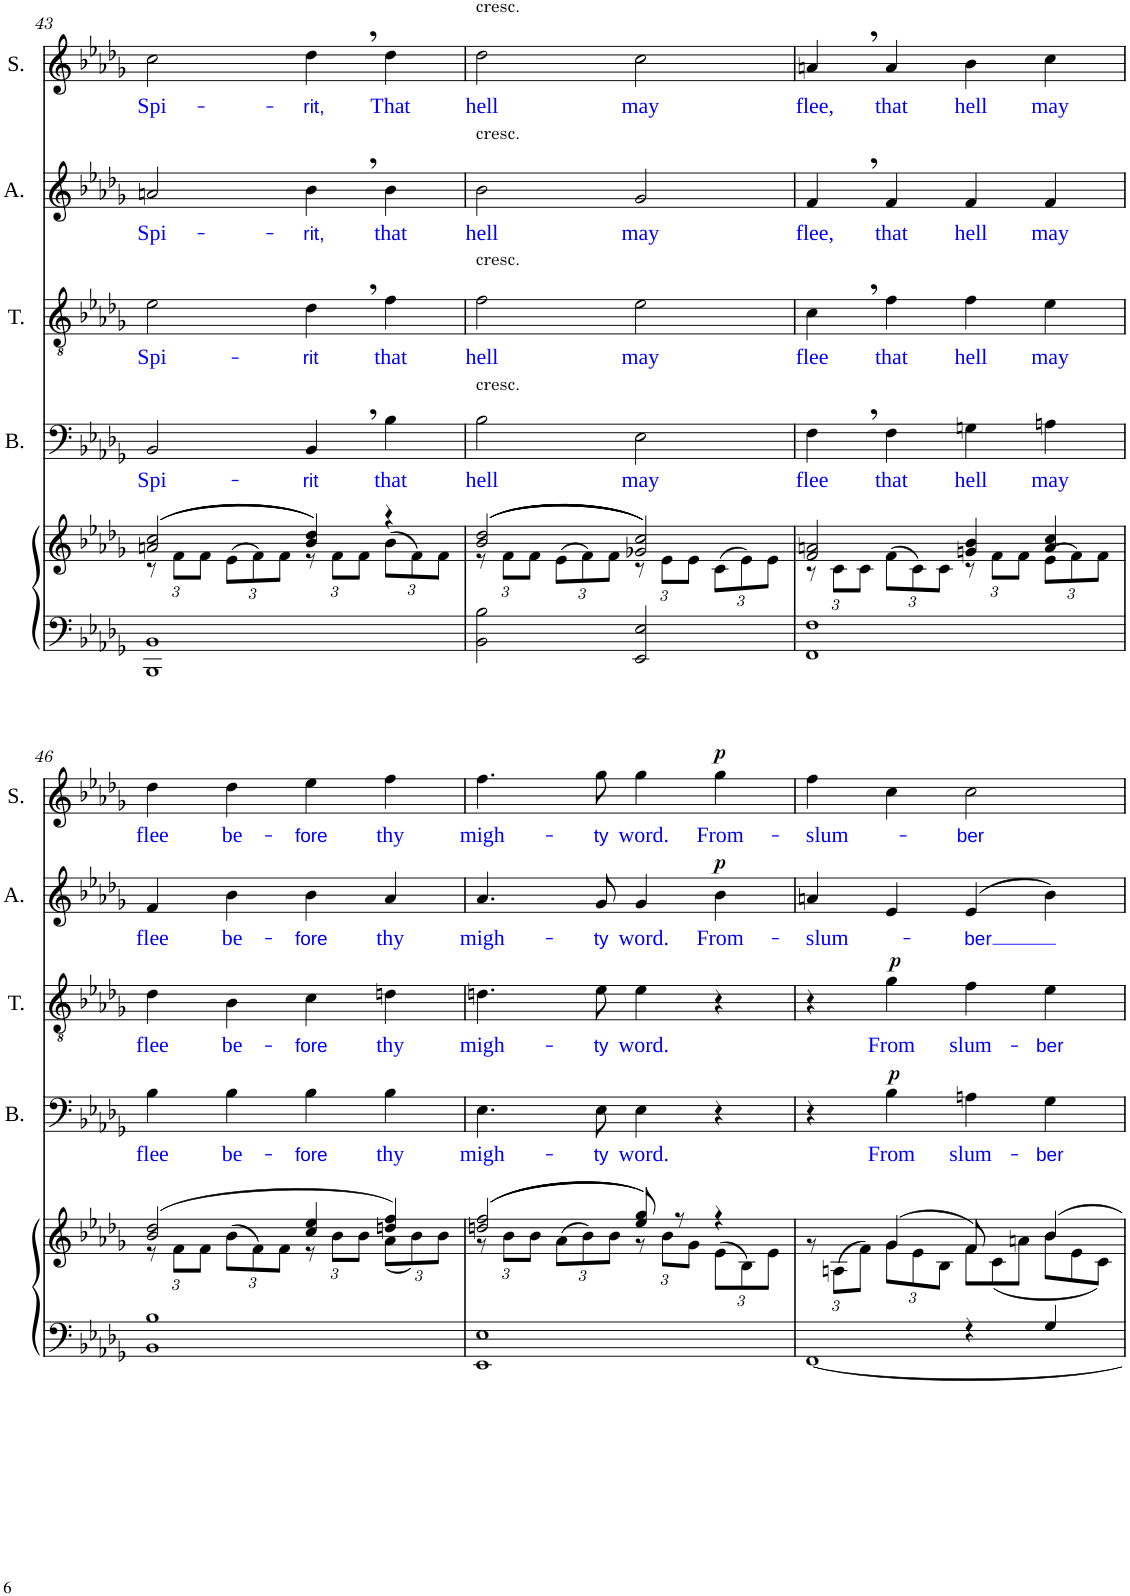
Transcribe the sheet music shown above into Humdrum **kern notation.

**kern	**kern	**kern	**text	**dynam	**kern	**text	**dynam	**kern	**text	**dynam	**kern	**text	**dynam
*part5	*part5	*part4	*part4	*part4	*part3	*part3	*part3	*part2	*part2	*part2	*part1	*part1	*part1
*staff6	*staff5	*staff4	*staff4	*staff4	*staff3	*staff3	*staff3	*staff2	*staff2	*staff2	*staff1	*staff1	*staff1
*I"Piano	*	*I"Bass	*	*	*I"Tenor	*	*	*I"Alto	*	*	*I"Soprano	*	*
*I'Pno	*	*I'B.	*	*	*I'T.	*	*	*I'A.	*	*	*I'S.	*	*
!!LO:PB:g=z
*clefF4	*clefG2	*clefF4	*	*	*clefGv2	*	*	*clefG2	*	*	*clefG2	*	*
*k[b-e-a-d-g-]	*k[b-e-a-d-g-]	*k[b-e-a-d-g-]	*	*	*k[b-e-a-d-g-]	*	*	*k[b-e-a-d-g-]	*	*	*k[b-e-a-d-g-]	*	*
*M4/4	*M4/4	*M4/4	*	*	*M4/4	*	*	*M4/4	*	*	*M4/4	*	*
=43	=43	=43	=43	=43	=43	=43	=43	=43	=43	=43	=43	=43	=43
*^	*^	*	*	*	*	*	*	*	*	*	*	*	*
*	*	*	*Xbrackettup	*	*	*	*	*	*	*	*	*	*	*	*
!	!	!	!	!	!LO:LY:b:color=#0000FF	!	!	!LO:LY:b:color=#0000FF	!	!	!LO:LY:b:color=#0000FF	!	!	!LO:LY:b:color=#0000FF	!
1BBB- 1BB-	1ryy	((2an/ 2cc/	12r	2BB-/	Spi-	.	2e-\	Spi-	.	2an/	Spi-	.	2cc\	Spi-	.
.	.	.	12f\L	.	.	.	.	.	.	.	.	.	.	.	.
.	.	.	12f\J	.	.	.	.	.	.	.	.	.	.	.	.
.	.	.	(>12e-\L	.	.	.	.	.	.	.	.	.	.	.	.
.	.	.	12f\)	.	.	.	.	.	.	.	.	.	.	.	.
.	.	.	12f\J	.	.	.	.	.	.	.	.	.	.	.	.
!	!	!	!	!	!LO:LY:b:color=#0000FF	!	!	!LO:LY:b:color=#0000FF	!	!	!LO:LY:b:color=#0000FF	!	!	!LO:LY:b:color=#0000FF	!
.	.	4b-/ 4dd-/))	12r	4BB-,/	-rit	.	4d-,\	-rit	.	4b-,\	-rit,	.	4dd-,\	-rit,	.
.	.	.	12f\L	.	.	.	.	.	.	.	.	.	.	.	.
.	.	.	12f\J	.	.	.	.	.	.	.	.	.	.	.	.
!	!	!	!	!	!LO:LY:b:color=#0000FF	!	!	!LO:LY:b:color=#0000FF	!	!	!LO:LY:b:color=#0000FF	!	!	!LO:LY:b:color=#0000FF	!
.	.	4r	(>12b-\L	4B-\	that	.	4f\	that	.	4b-\	that	.	4dd-\	That	.
.	.	.	12f\)	.	.	.	.	.	.	.	.	.	.	.	.
.	.	.	12f\J	.	.	.	.	.	.	.	.	.	.	.	.
=44	=44	=44	=44	=44	=44	=44	=44	=44	=44	=44	=44	=44	=44	=44	=44
!	!	!	!	!	!	!	!	!	!	!	!	!	!LO:TX:a:t=cresc.	!	!
!	!	!	!	!	!	!	!	!	!	!LO:TX:a:t=cresc.	!	!	!	!	!
!	!	!	!	!	!	!	!LO:TX:a:t=cresc.	!	!	!	!	!	!	!	!
!	!	!	!	!LO:TX:a:t=cresc.	!	!	!	!	!	!	!	!	!	!	!
!	!	!	!	!	!LO:LY:b:color=#0000FF	!	!	!LO:LY:b:color=#0000FF	!	!	!LO:LY:b:color=#0000FF	!	!	!LO:LY:b:color=#0000FF	!
2BB-\ 2B-\	1ryy	(((2b-/ 2dd-/	12r	2B-\	hell	.	2f\	hell	.	2b-\	hell	.	2dd-\	hell	.
.	.	.	12f\L	.	.	.	.	.	.	.	.	.	.	.	.
.	.	.	12f\J	.	.	.	.	.	.	.	.	.	.	.	.
.	.	.	(>12e-\L	.	.	.	.	.	.	.	.	.	.	.	.
.	.	.	12f\)	.	.	.	.	.	.	.	.	.	.	.	.
.	.	.	12f\J	.	.	.	.	.	.	.	.	.	.	.	.
!	!	!	!	!	!LO:LY:b:color=#0000FF	!	!	!LO:LY:b:color=#0000FF	!	!	!LO:LY:b:color=#0000FF	!	!	!LO:LY:b:color=#0000FF	!
2EE-/ 2E-/	.	2g-X/ 2cc/)))	12r	2E-\	may	.	2e-\	may	.	2g-/	may	.	2cc\	may	.
.	.	.	12e-\L	.	.	.	.	.	.	.	.	.	.	.	.
.	.	.	12e-\J	.	.	.	.	.	.	.	.	.	.	.	.
.	.	.	(>12c\L	.	.	.	.	.	.	.	.	.	.	.	.
.	.	.	12e-\)	.	.	.	.	.	.	.	.	.	.	.	.
.	.	.	12e-\J	.	.	.	.	.	.	.	.	.	.	.	.
=45	=45	=45	=45	=45	=45	=45	=45	=45	=45	=45	=45	=45	=45	=45	=45
!	!	!	!	!	!LO:LY:b:color=#0000FF	!	!	!LO:LY:b:color=#0000FF	!	!	!LO:LY:b:color=#0000FF	!	!	!LO:LY:b:color=#0000FF	!
1FF 1F	1ryy	2f/ 2an/	12r	4F,\	flee	.	4c,\	flee	.	4f,/	flee,	.	4an,/	flee,	.
.	.	.	12c\L	.	.	.	.	.	.	.	.	.	.	.	.
.	.	.	12c\J	.	.	.	.	.	.	.	.	.	.	.	.
!	!	!	!	!	!LO:LY:b:color=#0000FF	!	!	!LO:LY:b:color=#0000FF	!	!	!LO:LY:b:color=#0000FF	!	!	!LO:LY:b:color=#0000FF	!
.	.	.	(>12f\L	4F\	that	.	4f\	that	.	4f/	that	.	4a/	that	.
.	.	.	12c\)	.	.	.	.	.	.	.	.	.	.	.	.
.	.	.	12c\J	.	.	.	.	.	.	.	.	.	.	.	.
!	!	!	!	!	!LO:LY:b:color=#0000FF	!	!	!LO:LY:b:color=#0000FF	!	!	!LO:LY:b:color=#0000FF	!	!	!LO:LY:b:color=#0000FF	!
.	.	4gn/ 4b-/	12r	4Gn\	hell	.	4f\	hell	.	4f/	hell	.	4b-\	hell	.
.	.	.	12f\L	.	.	.	.	.	.	.	.	.	.	.	.
.	.	.	12f\J	.	.	.	.	.	.	.	.	.	.	.	.
!	!	!	!	!	!LO:LY:b:color=#0000FF	!	!	!LO:LY:b:color=#0000FF	!	!	!LO:LY:b:color=#0000FF	!	!	!LO:LY:b:color=#0000FF	!
.	.	4a/ 4cc/	(>12e-\L	4An\	may	.	4e-\	may	.	4f/	may	.	4cc\	may	.
.	.	.	12f\)	.	.	.	.	.	.	.	.	.	.	.	.
.	.	.	12f\J	.	.	.	.	.	.	.	.	.	.	.	.
!!LO:LB:g=z
=46	=46	=46	=46	=46	=46	=46	=46	=46	=46	=46	=46	=46	=46	=46	=46
!	!	!	!	!	!LO:LY:b:color=#0000FF	!	!	!LO:LY:b:color=#0000FF	!	!	!LO:LY:b:color=#0000FF	!	!	!LO:LY:b:color=#0000FF	!
1BB- 1B-	1ryy	(2b-/ 2dd-/	12r	4B-\	flee	.	4d-\	flee	.	4f/	flee	.	4dd-\	flee	.
.	.	.	12f\L	.	.	.	.	.	.	.	.	.	.	.	.
.	.	.	12f\J	.	.	.	.	.	.	.	.	.	.	.	.
!	!	!	!	!	!LO:LY:b:color=#0000FF	!	!	!LO:LY:b:color=#0000FF	!	!	!LO:LY:b:color=#0000FF	!	!	!LO:LY:b:color=#0000FF	!
.	.	.	(>12b-\L	4B-\	be-	.	4B-\	be-	.	4b-\	be-	.	4dd-\	be-	.
.	.	.	12f\)	.	.	.	.	.	.	.	.	.	.	.	.
.	.	.	12f\J	.	.	.	.	.	.	.	.	.	.	.	.
!	!	!	!	!	!LO:LY:b:color=#0000FF	!	!	!LO:LY:b:color=#0000FF	!	!	!LO:LY:b:color=#0000FF	!	!	!LO:LY:b:color=#0000FF	!
.	.	4cc/ 4ee-/	12r	4B-\	-fore	.	4c\	-fore	.	4b-\	-fore	.	4ee-\	-fore	.
.	.	.	12b-\L	.	.	.	.	.	.	.	.	.	.	.	.
.	.	.	12b-\J	.	.	.	.	.	.	.	.	.	.	.	.
!	!	!	!	!	!LO:LY:b:color=#0000FF	!	!	!LO:LY:b:color=#0000FF	!	!	!LO:LY:b:color=#0000FF	!	!	!LO:LY:b:color=#0000FF	!
.	.	4ddn/ 4ff/)	(<12a-\L	4B-\	thy	.	4dn\	thy	.	4a-/	thy	.	4ff\	thy	.
.	.	.	12b-\)	.	.	.	.	.	.	.	.	.	.	.	.
.	.	.	12b-\J	.	.	.	.	.	.	.	.	.	.	.	.
=47	=47	=47	=47	=47	=47	=47	=47	=47	=47	=47	=47	=47	=47	=47	=47
!	!	!	!	!	!LO:LY:b:color=#0000FF	!	!	!LO:LY:b:color=#0000FF	!	!	!LO:LY:b:color=#0000FF	!	!	!LO:LY:b:color=#0000FF	!
1EE- 1E-	1ryy	((2ddn/ 2ff/	12r	4.E-\	migh-	.	4.dn\	migh-	.	4.a-/	migh-	.	4.ff\	migh-	.
.	.	.	12b-\L	.	.	.	.	.	.	.	.	.	.	.	.
.	.	.	12b-\J	.	.	.	.	.	.	.	.	.	.	.	.
.	.	.	(>12a-\L	.	.	.	.	.	.	.	.	.	.	.	.
.	.	.	12b-\)	.	.	.	.	.	.	.	.	.	.	.	.
!	!	!	!	!	!LO:LY:b:color=#0000FF	!	!	!LO:LY:b:color=#0000FF	!	!	!LO:LY:b:color=#0000FF	!	!	!LO:LY:b:color=#0000FF	!
.	.	.	.	8E-\	-ty	.	8e-\	-ty	.	8g-/	-ty	.	8gg-\	-ty	.
.	.	.	12b-\J	.	.	.	.	.	.	.	.	.	.	.	.
!	!	!	!	!	!LO:LY:b:color=#0000FF	!	!	!LO:LY:b:color=#0000FF	!	!	!LO:LY:b:color=#0000FF	!	!	!LO:LY:b:color=#0000FF	!
.	.	8ee-/ 8gg-/))	12r	4E-\	word.	.	4e-\	word.	.	4g-/	word.	.	4gg-\	word.	.
.	.	.	12b-\L	.	.	.	.	.	.	.	.	.	.	.	.
.	.	8r	.	.	.	.	.	.	.	.	.	.	.	.	.
.	.	.	12g-\J	.	.	.	.	.	.	.	.	.	.	.	.
!	!	!	!	!	!	!	!	!	!	!	!LO:LY:b:color=#0000FF	!LO:DY:a	!	!LO:LY:b:color=#0000FF	!LO:DY:a
.	.	4r	(>12e-\L	4r	.	.	4r	.	.	4b-\	From-	p	4gg-\	From-	p
.	.	.	12B-\)	.	.	.	.	.	.	.	.	.	.	.	.
.	.	.	12e-\J	.	.	.	.	.	.	.	.	.	.	.	.
=48	=48	=48	=48	=48	=48	=48	=48	=48	=48	=48	=48	=48	=48	=48	=48
!	!	!	!	!	!	!	!	!	!	!	!LO:LY:b:color=#0000FF	!	!	!LO:LY:b:color=#0000FF	!
2ryy	[1FF	4ryy	12r	4r	.	.	4r	.	.	4an/	-slum-	.	4ff\	-slum-	.
.	.	.	(>12An\L	.	.	.	.	.	.	.	.	.	.	.	.
.	.	.	12f\J)	.	.	.	.	.	.	.	.	.	.	.	.
!	!	!	!	!	!LO:LY:b:color=#0000FF	!LO:DY:a	!	!LO:LY:b:color=#0000FF	!LO:DY:a	!	!	!	!	!	!
.	.	(4g-/	12g-\L	4B-\	From	p	4g-\	From	p	4e-/	.	.	4cc\	.	.
.	.	.	12e-\	.	.	.	.	.	.	.	.	.	.	.	.
.	.	.	12B-\J	.	.	.	.	.	.	.	.	.	.	.	.
!	!	!	!	!	!LO:LY:b:color=#0000FF	!	!	!LO:LY:b:color=#0000FF	!	!	!LO:LY:b:color=#0000FF	!	!	!LO:LY:b:color=#0000FF	!
4r	.	8f/)	12f\L	4An\	slum-	.	4f\	slum-	.	(4e-/	-ber	.	2cc\	-ber	.
.	.	.	(12c\	.	.	.	.	.	.	.	.	.	.	.	.
.	.	8ryy	.	.	.	.	.	.	.	.	.	.	.	.	.
.	.	.	12an\J	.	.	.	.	.	.	.	.	.	.	.	.
!	!	!	!	!	!LO:LY:b:color=#0000FF	!	!	!LO:LY:b:color=#0000FF	!	!	!	!	!	!	!
4G-/	.	4b-/	12b-\L	4G-\	-ber	.	4e-\	-ber	.	4b-\)	.	.	.	.	.
.	.	.	12e-\	.	.	.	.	.	.	.	.	.	.	.	.
.	.	.	12c\J)	.	.	.	.	.	.	.	.	.	.	.	.
*v	*v	*	*	*	*	*	*	*	*	*	*	*	*	*	*
*	*v	*v	*	*	*	*	*	*	*	*	*	*	*	*
=	=	=	=	=	=	=	=	=	=	=	=	=	=
*-	*-	*-	*-	*-	*-	*-	*-	*-	*-	*-	*-	*-	*-
